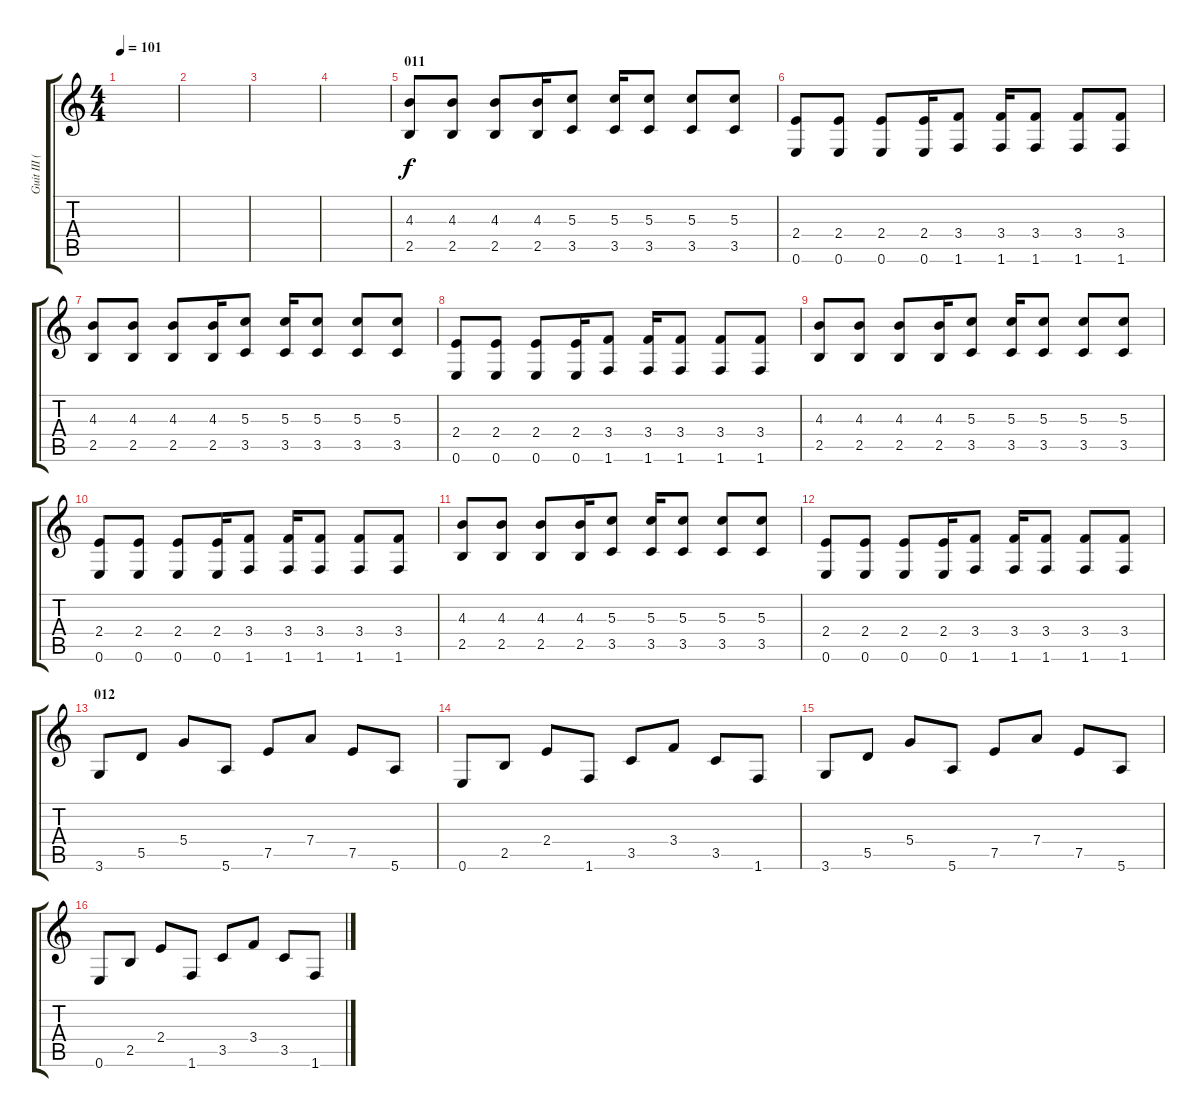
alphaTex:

\track ("Guit III (Ac)" "Guit III (") {instrument acousticguitarsteel}
\staff {score tabs}
\tuning (E4 B3 G3 D3 A2 E2) {hide}
\ts (4 4)
\tempo 101
\clef g2
\ks c
|
|
|
|
\section ("" "011")
(4.3 2.5).8 (4.3 2.5).8 (4.3 2.5).8 (4.3 2.5).16 (5.3 3.5).8 (5.3 3.5).16 (5.3 3.5).8 (5.3 3.5).8 (5.3 3.5).8 |
(2.4 0.6).8 (2.4 0.6).8 (2.4 0.6).8 (2.4 0.6).16 (3.4 1.6).8 (3.4 1.6).16 (3.4 1.6).8 (3.4 1.6).8 (3.4 1.6).8 |
(4.3 2.5).8 (4.3 2.5).8 (4.3 2.5).8 (4.3 2.5).16 (5.3 3.5).8 (5.3 3.5).16 (5.3 3.5).8 (5.3 3.5).8 (5.3 3.5).8 |
(2.4 0.6).8 (2.4 0.6).8 (2.4 0.6).8 (2.4 0.6).16 (3.4 1.6).8 (3.4 1.6).16 (3.4 1.6).8 (3.4 1.6).8 (3.4 1.6).8 |
(4.3 2.5).8 (4.3 2.5).8 (4.3 2.5).8 (4.3 2.5).16 (5.3 3.5).8 (5.3 3.5).16 (5.3 3.5).8 (5.3 3.5).8 (5.3 3.5).8 |
(2.4 0.6).8 (2.4 0.6).8 (2.4 0.6).8 (2.4 0.6).16 (3.4 1.6).8 (3.4 1.6).16 (3.4 1.6).8 (3.4 1.6).8 (3.4 1.6).8 |
(4.3 2.5).8 (4.3 2.5).8 (4.3 2.5).8 (4.3 2.5).16 (5.3 3.5).8 (5.3 3.5).16 (5.3 3.5).8 (5.3 3.5).8 (5.3 3.5).8 |
(2.4 0.6).8 (2.4 0.6).8 (2.4 0.6).8 (2.4 0.6).16 (3.4 1.6).8 (3.4 1.6).16 (3.4 1.6).8 (3.4 1.6).8 (3.4 1.6).8 |
\section ("" "012")
3.6.8 5.5.8 5.4.8 5.6.8 7.5.8 7.4.8 7.5.8 5.6.8 |
0.6.8 2.5.8 2.4.8 1.6.8 3.5.8 3.4.8 3.5.8 1.6.8 |
3.6.8 5.5.8 5.4.8 5.6.8 7.5.8 7.4.8 7.5.8 5.6.8 |
0.6.8 2.5.8 2.4.8 1.6.8 3.5.8 3.4.8 3.5.8 1.6.8
